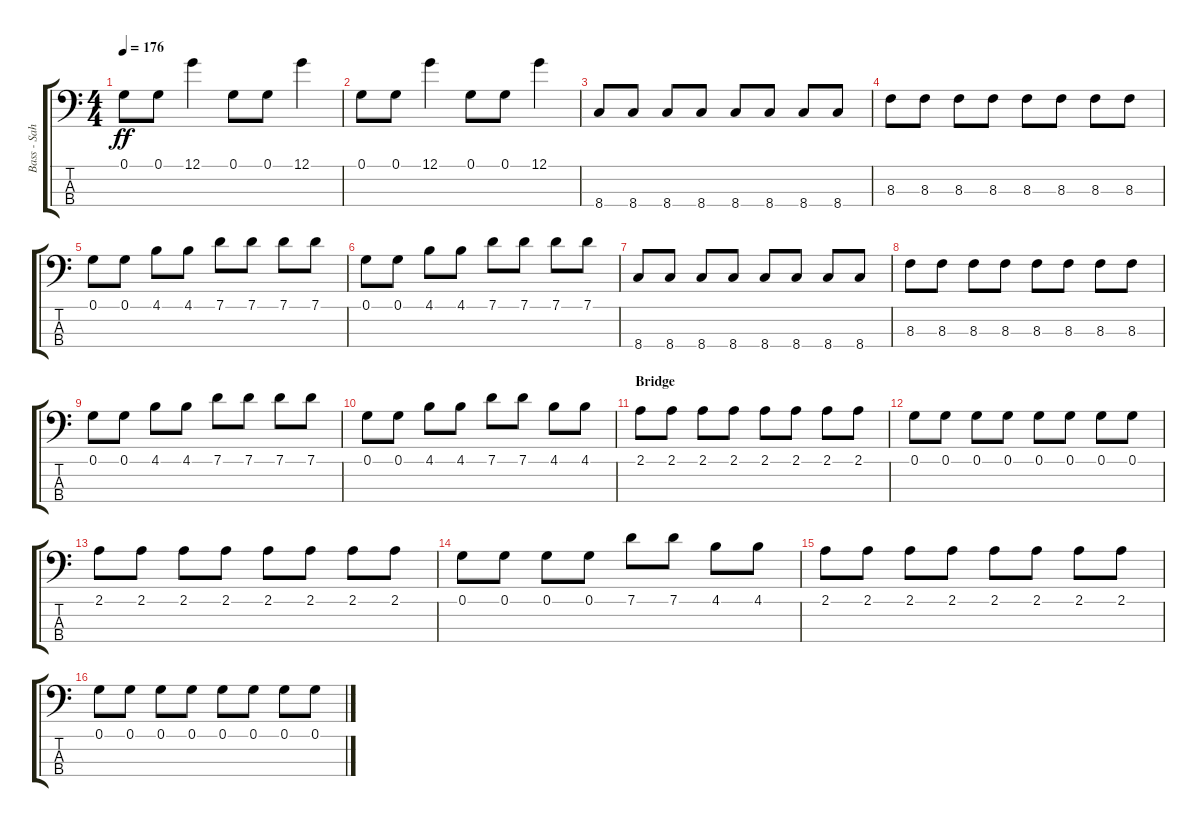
\track ("Bass - Sahnie" "Bass - Sah") {instrument electricbassfinger}
\staff {score tabs}
\tuning (G2 D2 A1 E1) {hide}
\ts (4 4)
\tempo 176
\clef f4
\ks c
0.1.8{dy ff} 0.1.8 12.1.4 0.1.8 0.1.8 12.1.4 |
0.1.8 0.1.8 12.1.4 0.1.8 0.1.8 12.1.4 |
8.4.8 8.4.8 8.4.8 8.4.8 8.4.8 8.4.8 8.4.8 8.4.8 |
8.3.8 8.3.8 8.3.8 8.3.8 8.3.8 8.3.8 8.3.8 8.3.8 |
0.1.8 0.1.8 4.1.8 4.1.8 7.1.8 7.1.8 7.1.8 7.1.8 |
0.1.8 0.1.8 4.1.8 4.1.8 7.1.8 7.1.8 7.1.8 7.1.8 |
8.4.8 8.4.8 8.4.8 8.4.8 8.4.8 8.4.8 8.4.8 8.4.8 |
8.3.8 8.3.8 8.3.8 8.3.8 8.3.8 8.3.8 8.3.8 8.3.8 |
0.1.8 0.1.8 4.1.8 4.1.8 7.1.8 7.1.8 7.1.8 7.1.8 |
0.1.8 0.1.8 4.1.8 4.1.8 7.1.8 7.1.8 4.1.8 4.1.8 |
\section ("" "Bridge")
2.1.8 2.1.8 2.1.8 2.1.8 2.1.8 2.1.8 2.1.8 2.1.8 |
0.1.8 0.1.8 0.1.8 0.1.8 0.1.8 0.1.8 0.1.8 0.1.8 |
2.1.8 2.1.8 2.1.8 2.1.8 2.1.8 2.1.8 2.1.8 2.1.8 |
0.1.8 0.1.8 0.1.8 0.1.8 7.1.8 7.1.8 4.1.8 4.1.8 |
2.1.8 2.1.8 2.1.8 2.1.8 2.1.8 2.1.8 2.1.8 2.1.8 |
0.1.8 0.1.8 0.1.8 0.1.8 0.1.8 0.1.8 0.1.8 0.1.8
